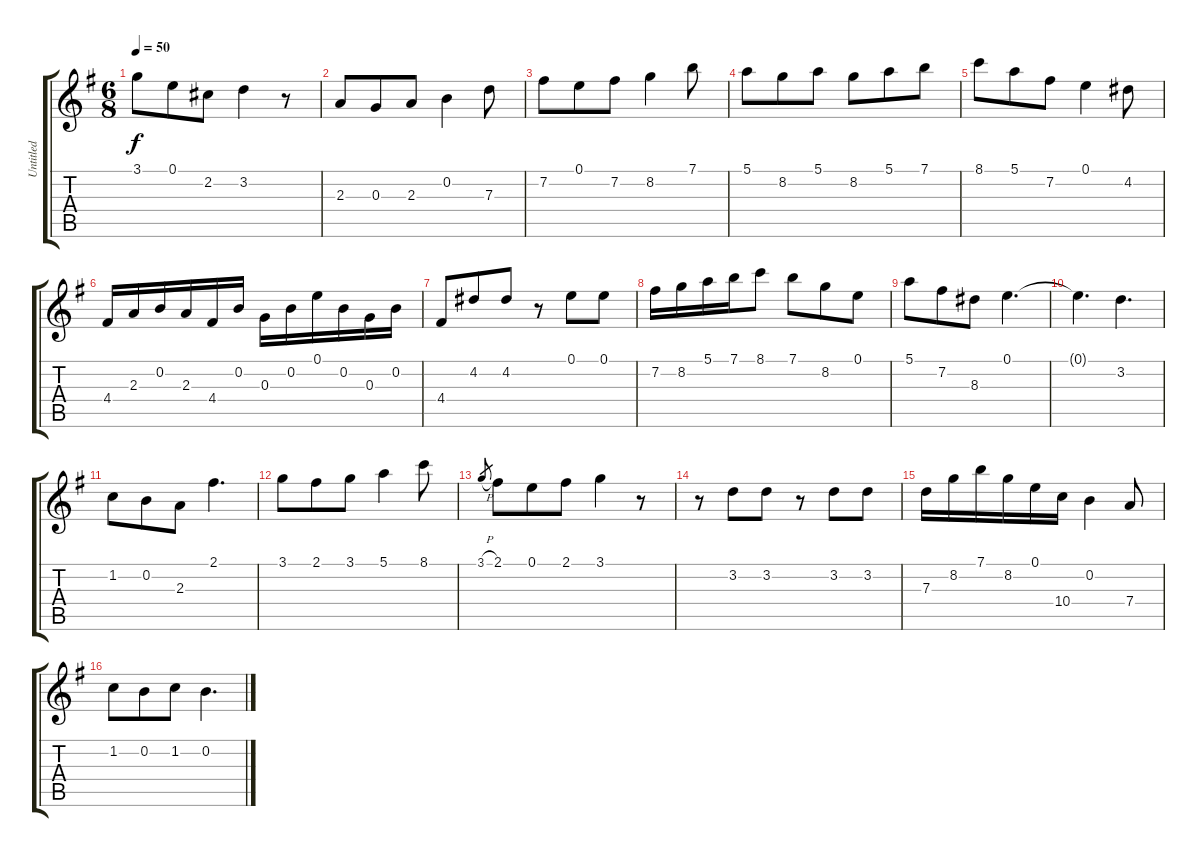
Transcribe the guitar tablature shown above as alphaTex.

\track ("Untitled" "Untitled") {instrument acousticguitarnylon}
\staff {score tabs}
\tuning (E4 B3 G3 D3 A2 E2) {hide}
\ts (6 8)
\tempo 50
\clef g2
\ks g
3.1.8{dy f} 0.1.8 2.2.8 3.2.4 r.8 |
2.3.8 0.3.8 2.3.8 0.2.4 7.3.8 |
7.2.8 0.1.8 7.2.8 8.2.4 7.1.8 |
5.1.8 8.2.8 5.1.8 8.2.8 5.1.8 7.1.8 |
8.1.8 5.1.8 7.2.8 0.1.4 4.2.8 |
4.4.16 2.3.16 0.2.16 2.3.16 4.4.16 0.2.16 0.3.16 0.2.16 0.1.16 0.2.16 0.3.16 0.2.16 |
4.4.8 4.2.8 4.2.8 r.8 0.1.8 0.1.8 |
7.2.16 8.2.16 5.1.16 7.1.16 8.1.8 7.1.8 8.2.8 0.1.8 |
5.1.8 7.2.8 8.3.8 0.1.4{d} |
0.1{t}.4{d} 3.2.4{d} |
1.2.8 0.2.8 2.3.8 2.1.4{d} |
3.1.8 2.1.8 3.1.8 5.1.4 8.1.8 |
3.1{h}.8{gr} 2.1.8 0.1.8 2.1.8 3.1.4 r.8 |
r.8 3.2.8 3.2.8 r.8 3.2.8 3.2.8 |
7.3.16 8.2.16 7.1.16 8.2.16 0.1.16 10.4.16 0.2.4 7.4.8 |
1.2.8 0.2.8 1.2.8 0.2.4{d}
